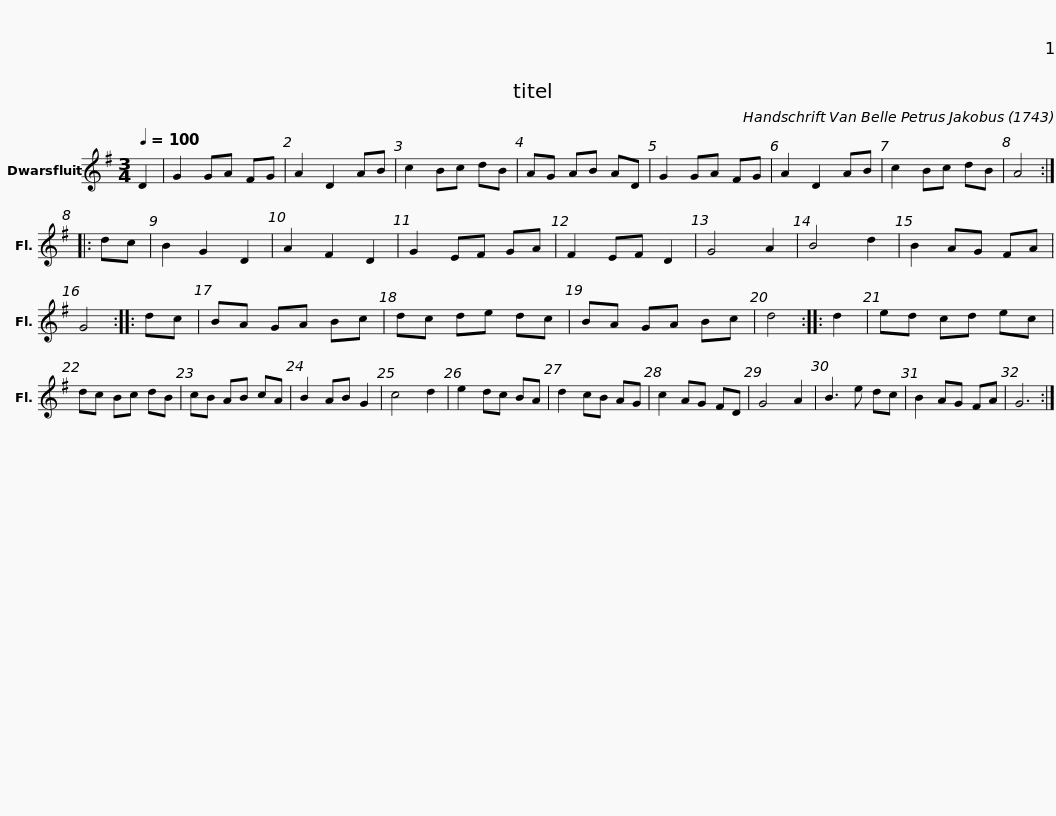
X:1
L:1/8
Q:1/4=100
M:3/4
I:linebreak $
K:G
V:1 treble
V:1
 D2 | G2 GA FG | A2 D2 AB | c2 Bc dB | AG AB AD | %5
 G2 GA FG | A2 D2 AB | c2 Bc dB | A4 ::$ dc | %10
 B2 G2 D2 | A2 F2 D2 | G2 EF GA | F2 EF D2 | G4 A2 | %15
 B4 d2 | B2 AG FA | G4 ::$ dc | BA GA Bc | %20
 dc de dc | BA GA Bc | d4 ::$ d2 | ed cd ec | %25
 dc Bc dB | cB AB cA | B2 AB G2 | c4 d2 |$ e2 dc BA | %30
 d2 cB AG | c2 AG FD | G4 A2 | B3 e dc | B2 AG FA | %35
 G6 :| %36
